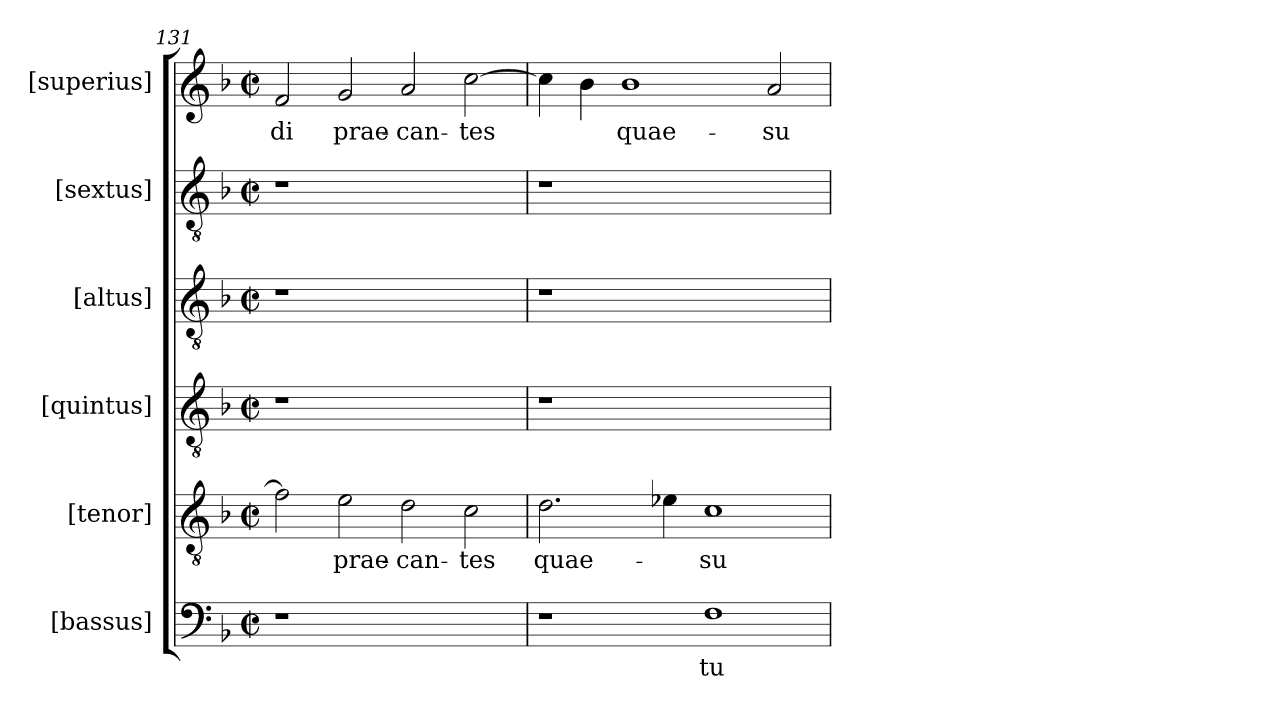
**kern	**text	**kern	**text	**kern	**kern	**kern	**kern	**text
*part6	*part6	*part5	*part5	*part4	*part3	*part2	*part1	*part1
*staff6	*staff6	*staff5	*staff5	*staff4	*staff3	*staff2	*staff1	*staff1
*I"[bassus]	*	*I"[tenor]	*	*I"[quintus]	*I"[altus]	*I"[sextus]	*I"[superius]	*
*I'[bassus]	*	*I'[tenor]	*	*I'[quintus]	*I'[altus]	*I'[sextus]	*I'[superius]	*
*clefF4	*	*clefGv2	*	*clefGv2	*clefGv2	*clefGv2	*clefG2	*
*k[b-]	*	*k[b-]	*	*k[b-]	*k[b-]	*k[b-]	*k[b-]	*
*F:	*	*F:	*	*F:	*F:	*F:	*F:	*
*M2/2	*	*M2/2	*	*M2/2	*M2/2	*M2/2	*M2/2	*
*met(c|)	*	*met(c|)	*	*met(c|)	*met(c|)	*met(c|)	*met(c|)	*
=131	=131	=131	=131	=131	=131	=131	=131	=131
!	!	!	!	!	!	!	!	!LO:LY:b:cj
1r	.	2f\]	.	1r	1r	1r	2f/	-di
!	!	!	!LO:LY:b:cj	!	!	!	!	!LO:LY:b:cj
.	.	2e\	prae-	.	.	.	2g/	prae-
!	!	!	!LO:LY:b:cj	!	!	!	!	!LO:LY:b:cj
1ryy	.	2d\	-can-	1ryy	1ryy	1ryy	2a/	-can-
!	!	!	!LO:LY:b:cj	!	!	!	!	!LO:LY:b:cj
.	.	2c\	-tes	.	.	.	[>2cc\	-tes
=132	=132	=132	=132	=132	=132	=132	=132	=132
!	!	!	!LO:LY:b	!	!	!	!	!
1r	.	2.d\	quae-	1r	1r	1r	4cc\]	.
.	.	.	.	.	.	.	4b-\	.
!	!	!	!	!	!	!	!	!LO:LY:b:cj
.	.	.	.	.	.	.	1b-	quae-
.	.	4e-X\	.	.	.	.	.	.
!	!LO:LY:b:cj	!	!LO:LY:b:cj	!	!	!	!	!
1F	tu-	1c	-su-	1ryy	1ryy	1ryy	.	.
!	!	!	!	!	!	!	!	!LO:LY:b:cj
.	.	.	.	.	.	.	2a/	-su-
=	=	=	=	=	=	=	=	=
*-	*-	*-	*-	*-	*-	*-	*-	*-
